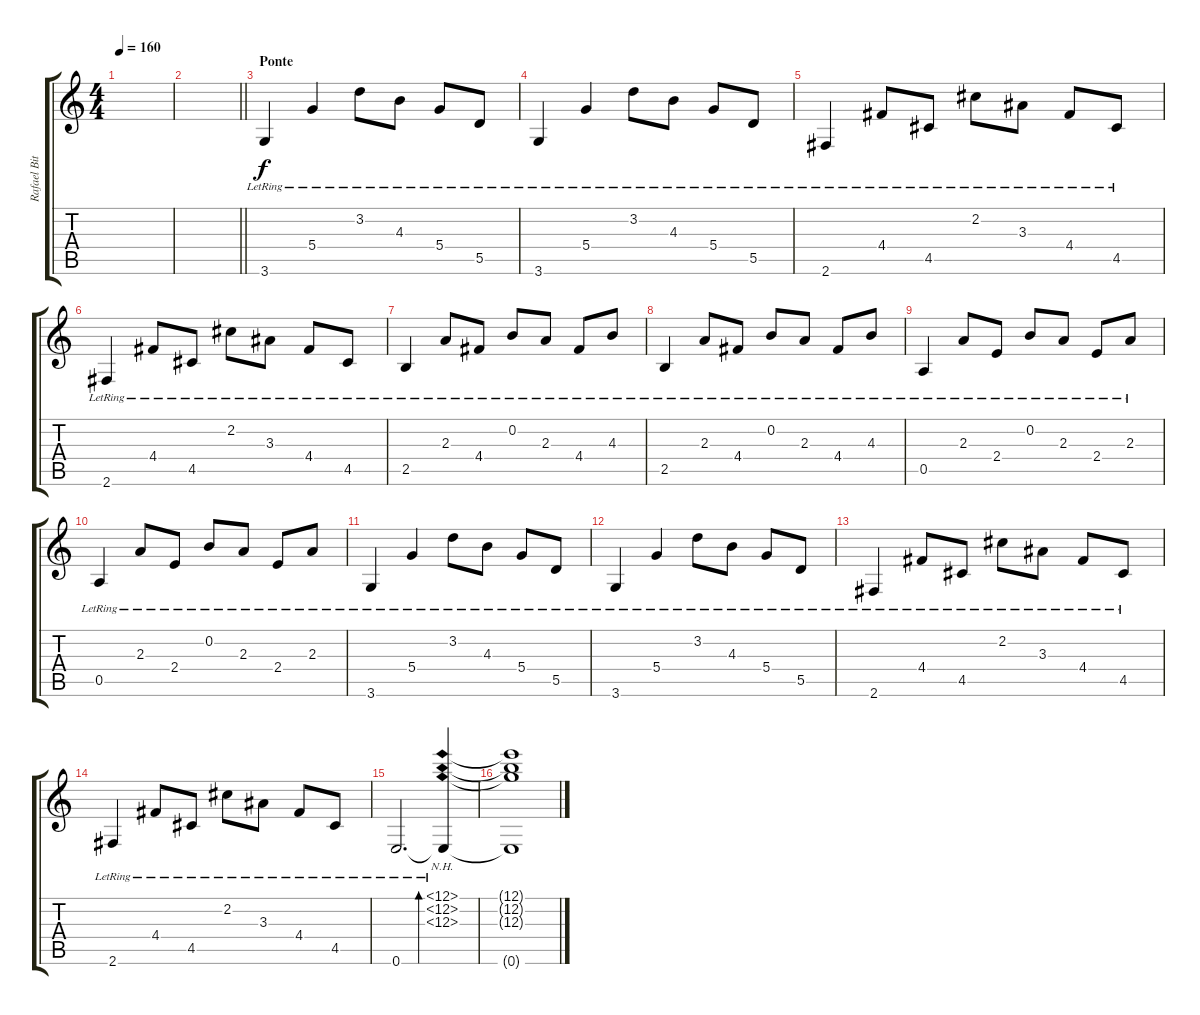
\track ("Rafael Bittencourt" "Rafael Bit") {instrument electricguitarjazz}
\staff {score tabs}
\tuning (E4 B3 G3 D3 A2 E2) {hide}
\ts (4 4)
\tempo 160
\clef g2
\ks c
|
\barLineRight lightlight
|
\section ("" "Ponte")
3.6{lr}.4{instrument electricguitarjazz} 5.4{lr}.4 3.2{lr}.8 4.3{lr}.8 5.4{lr}.8 5.5{lr}.8 |
3.6{lr}.4 5.4{lr}.4 3.2{lr}.8 4.3{lr}.8 5.4{lr}.8 5.5{lr}.8 |
2.6{lr}.4 4.4{lr}.8 4.5{lr}.8 2.2{lr}.8 3.3{lr}.8 4.4{lr}.8 4.5{lr}.8 |
2.6{lr}.4 4.4{lr}.8 4.5{lr}.8 2.2{lr}.8 3.3{lr}.8 4.4{lr}.8 4.5{lr}.8 |
2.5{lr}.4 2.3{lr}.8 4.4{lr}.8 0.2{lr}.8 2.3{lr}.8 4.4{lr}.8 4.3{lr}.8 |
2.5{lr}.4 2.3{lr}.8 4.4{lr}.8 0.2{lr}.8 2.3{lr}.8 4.4{lr}.8 4.3{lr}.8 |
0.5{lr}.4 2.3{lr}.8 2.4{lr}.8 0.2{lr}.8 2.3{lr}.8 2.4{lr}.8 2.3{lr}.8 |
0.5{lr}.4 2.3{lr}.8 2.4{lr}.8 0.2{lr}.8 2.3{lr}.8 2.4{lr}.8 2.3{lr}.8 |
3.6{lr}.4 5.4{lr}.4 3.2{lr}.8 4.3{lr}.8 5.4{lr}.8 5.5{lr}.8 |
3.6{lr}.4 5.4{lr}.4 3.2{lr}.8 4.3{lr}.8 5.4{lr}.8 5.5{lr}.8 |
2.6{lr}.4 4.4{lr}.8 4.5{lr}.8 2.2{lr}.8 3.3{lr}.8 4.4{lr}.8 4.5{lr}.8 |
2.6{lr}.4 4.4{lr}.8 4.5{lr}.8 2.2{lr}.8 3.3{lr}.8 4.4{lr}.8 4.5{lr}.8 |
0.6{lr}.2{d} (12.1{nh lr} 12.2{nh lr} 12.3{nh lr} 0.6{t}).4{bd 120} |
(12.1{t} 12.2{t} 12.3{t} 0.6{t}).1
